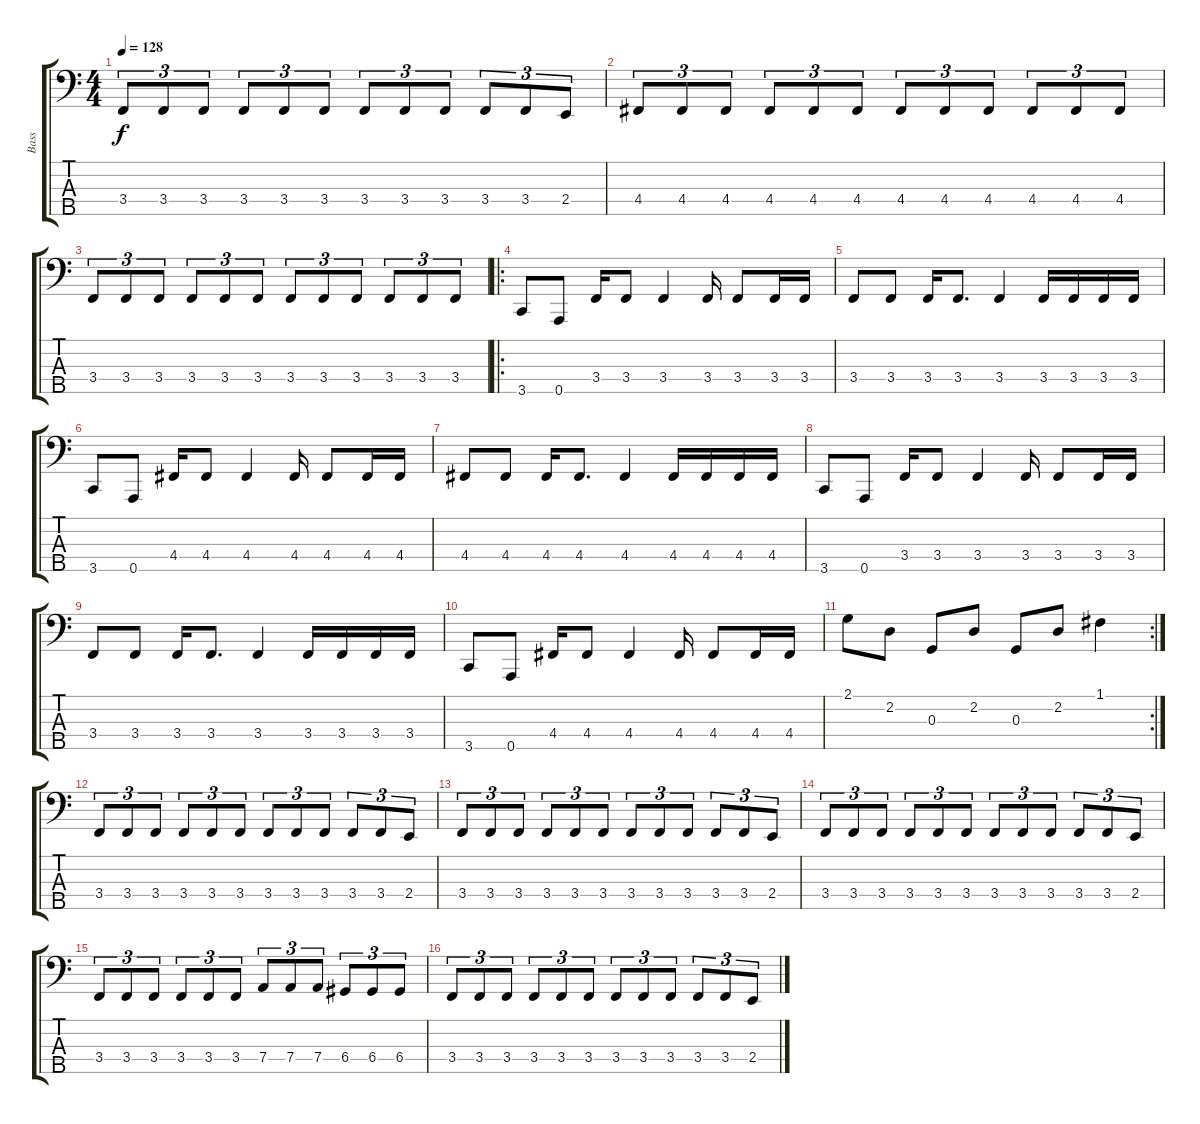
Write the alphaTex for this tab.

\track ("Bass" "Bass") {instrument electricbasspick}
\staff {score tabs}
\tuning (F2 C2 G1 D1 A0) {hide}
\ts (4 4)
\tempo 128
\clef f4
\ks c
3.4.8{tu (3 2) dy f} 3.4.8{tu (3 2)} 3.4.8{tu (3 2)} 3.4.8{tu (3 2)} 3.4.8{tu (3 2)} 3.4.8{tu (3 2)} 3.4.8{tu (3 2)} 3.4.8{tu (3 2)} 3.4.8{tu (3 2)} 3.4.8{tu (3 2)} 3.4.8{tu (3 2)} 2.4.8{tu (3 2)} |
4.4.8{tu (3 2)} 4.4.8{tu (3 2)} 4.4.8{tu (3 2)} 4.4.8{tu (3 2)} 4.4.8{tu (3 2)} 4.4.8{tu (3 2)} 4.4.8{tu (3 2)} 4.4.8{tu (3 2)} 4.4.8{tu (3 2)} 4.4.8{tu (3 2)} 4.4.8{tu (3 2)} 4.4.8{tu (3 2)} |
3.4.8{tu (3 2)} 3.4.8{tu (3 2)} 3.4.8{tu (3 2)} 3.4.8{tu (3 2)} 3.4.8{tu (3 2)} 3.4.8{tu (3 2)} 3.4.8{tu (3 2)} 3.4.8{tu (3 2)} 3.4.8{tu (3 2)} 3.4.8{tu (3 2)} 3.4.8{tu (3 2)} 3.4.8{tu (3 2)} |
\ro
3.5.8 0.5.8 3.4.16 3.4.8 3.4.4 3.4.16 3.4.8 3.4.16 3.4.16 |
3.4.8 3.4.8 3.4.16 3.4.8{d} 3.4.4 3.4.16 3.4.16 3.4.16 3.4.16 |
3.5.8 0.5.8 4.4.16 4.4.8 4.4.4 4.4.16 4.4.8 4.4.16 4.4.16 |
4.4.8 4.4.8 4.4.16 4.4.8{d} 4.4.4 4.4.16 4.4.16 4.4.16 4.4.16 |
3.5.8 0.5.8 3.4.16 3.4.8 3.4.4 3.4.16 3.4.8 3.4.16 3.4.16 |
3.4.8 3.4.8 3.4.16 3.4.8{d} 3.4.4 3.4.16 3.4.16 3.4.16 3.4.16 |
3.5.8 0.5.8 4.4.16 4.4.8 4.4.4 4.4.16 4.4.8 4.4.16 4.4.16 |
\rc 2
2.1.8 2.2.8 0.3.8 2.2.8 0.3.8 2.2.8 1.1.4 |
3.4.8{tu (3 2)} 3.4.8{tu (3 2)} 3.4.8{tu (3 2)} 3.4.8{tu (3 2)} 3.4.8{tu (3 2)} 3.4.8{tu (3 2)} 3.4.8{tu (3 2)} 3.4.8{tu (3 2)} 3.4.8{tu (3 2)} 3.4.8{tu (3 2)} 3.4.8{tu (3 2)} 2.4.8{tu (3 2)} |
3.4.8{tu (3 2)} 3.4.8{tu (3 2)} 3.4.8{tu (3 2)} 3.4.8{tu (3 2)} 3.4.8{tu (3 2)} 3.4.8{tu (3 2)} 3.4.8{tu (3 2)} 3.4.8{tu (3 2)} 3.4.8{tu (3 2)} 3.4.8{tu (3 2)} 3.4.8{tu (3 2)} 2.4.8{tu (3 2)} |
3.4.8{tu (3 2)} 3.4.8{tu (3 2)} 3.4.8{tu (3 2)} 3.4.8{tu (3 2)} 3.4.8{tu (3 2)} 3.4.8{tu (3 2)} 3.4.8{tu (3 2)} 3.4.8{tu (3 2)} 3.4.8{tu (3 2)} 3.4.8{tu (3 2)} 3.4.8{tu (3 2)} 2.4.8{tu (3 2)} |
3.4.8{tu (3 2)} 3.4.8{tu (3 2)} 3.4.8{tu (3 2)} 3.4.8{tu (3 2)} 3.4.8{tu (3 2)} 3.4.8{tu (3 2)} 7.4.8{tu (3 2)} 7.4.8{tu (3 2)} 7.4.8{tu (3 2)} 6.4.8{tu (3 2)} 6.4.8{tu (3 2)} 6.4.8{tu (3 2)} |
3.4.8{tu (3 2)} 3.4.8{tu (3 2)} 3.4.8{tu (3 2)} 3.4.8{tu (3 2)} 3.4.8{tu (3 2)} 3.4.8{tu (3 2)} 3.4.8{tu (3 2)} 3.4.8{tu (3 2)} 3.4.8{tu (3 2)} 3.4.8{tu (3 2)} 3.4.8{tu (3 2)} 2.4.8{tu (3 2)}
